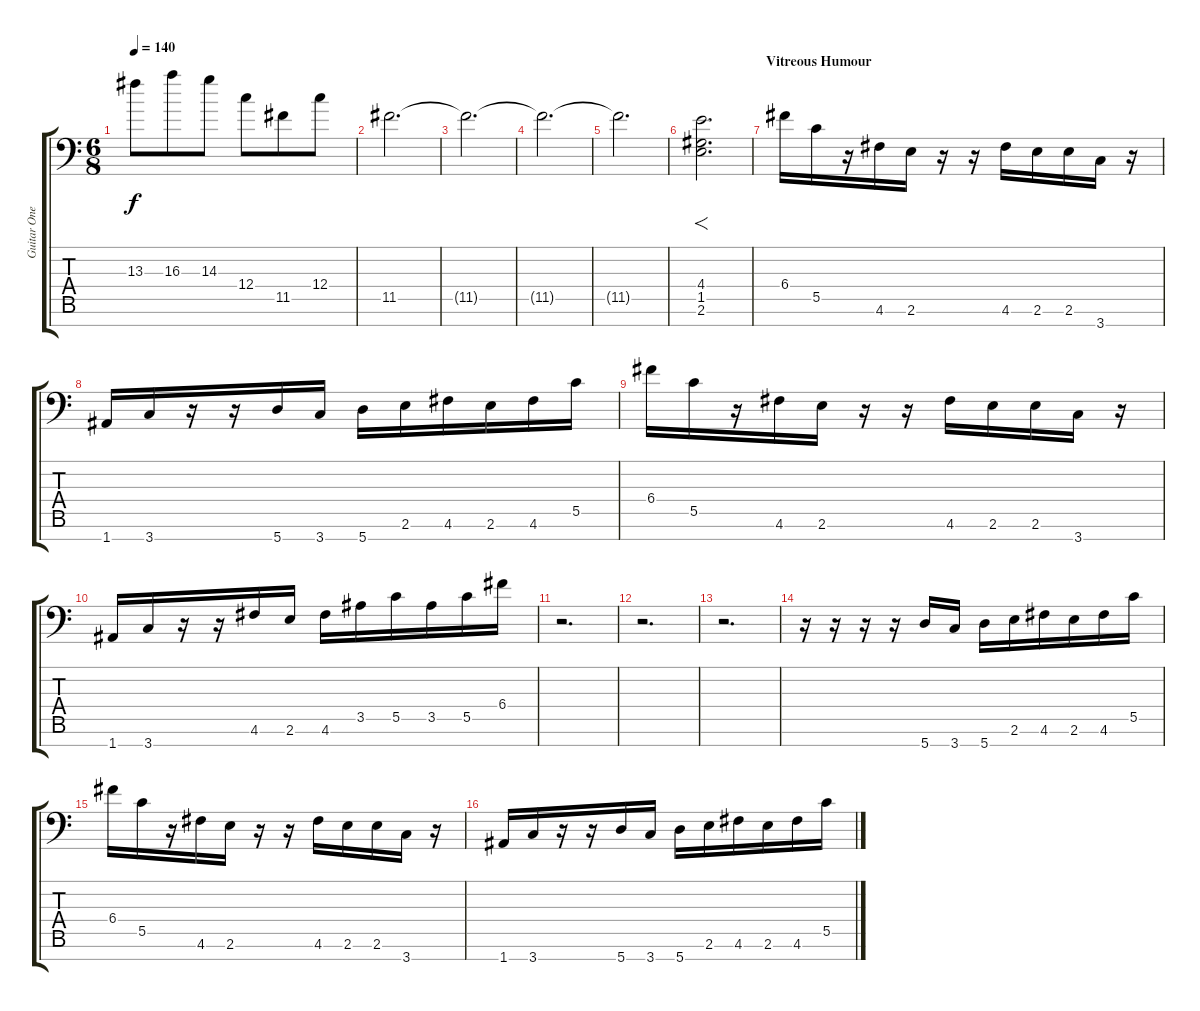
\track ("Guitar One" "Guitar One") {instrument overdrivenguitar}
\staff {score tabs}
\tuning (D4 A3 F3 C3 G2 D2 A1) {hide}
\ts (6 8)
\tempo 140
\clef f4
\ks c
13.3.8{dy f} 16.3.8 14.3.8 12.4.8 11.5.8 12.4.8 |
11.5.2{d} |
11.5{t}.2{d} |
11.5{t}.2{d} |
11.5{t}.2{d} |
(4.4 1.5 2.6).2{f d} |
\section ("" "Vitreous Humour")
6.4.16 5.5.16 r.16 4.6.16 2.6.16 r.16 r.16 4.6.16 2.6.16 2.6.16 3.7.16 r.16 |
1.7.16 3.7.16 r.16 r.16 5.7.16 3.7.16 5.7.16 2.6.16 4.6.16 2.6.16 4.6.16 5.5.16 |
6.4.16 5.5.16 r.16 4.6.16 2.6.16 r.16 r.16 4.6.16 2.6.16 2.6.16 3.7.16 r.16 |
1.7.16 3.7.16 r.16 r.16 4.6.16 2.6.16 4.6.16 3.5.16 5.5.16 3.5.16 5.5.16 6.4.16 |
r.2{d} |
r.2{d} |
r.2{d} |
r.16 r.16 r.16 r.16 5.7.16 3.7.16 5.7.16 2.6.16 4.6.16 2.6.16 4.6.16 5.5.16 |
6.4.16 5.5.16 r.16 4.6.16 2.6.16 r.16 r.16 4.6.16 2.6.16 2.6.16 3.7.16 r.16 |
1.7.16 3.7.16 r.16 r.16 5.7.16 3.7.16 5.7.16 2.6.16 4.6.16 2.6.16 4.6.16 5.5.16
